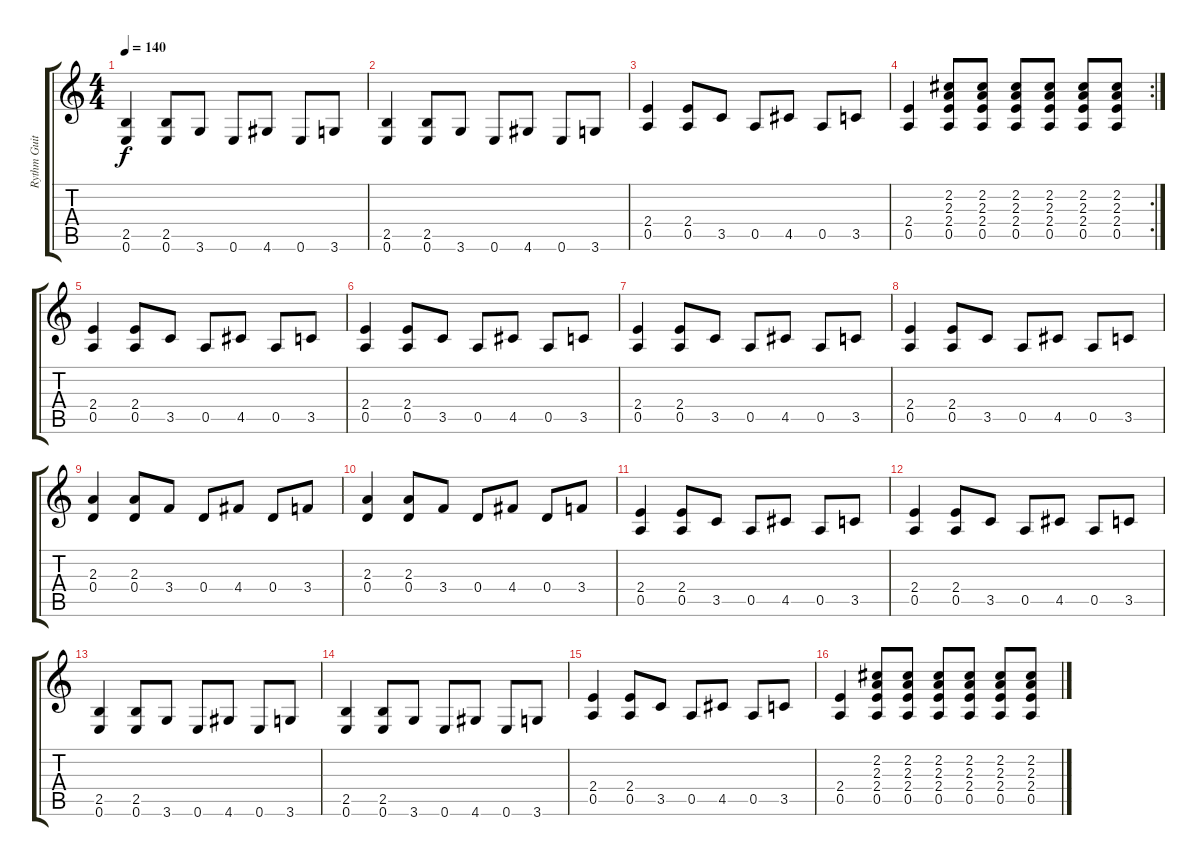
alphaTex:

\track ("Rythm Guitar 1" "Rythm Guit") {instrument overdrivenguitar}
\staff {score tabs}
\tuning (E4 B3 G3 D3 A2 E2) {hide}
\ts (4 4)
\tempo 140
\clef g2
\ks c
(2.5 0.6).4{dy f} (2.5 0.6).8 3.6.8 0.6.8 4.6.8 0.6.8 3.6.8 |
(2.5 0.6).4 (2.5 0.6).8 3.6.8 0.6.8 4.6.8 0.6.8 3.6.8 |
(2.4 0.5).4 (2.4 0.5).8 3.5.8 0.5.8 4.5.8 0.5.8 3.5.8 |
\rc 2
(2.4 0.5).4 (2.2 2.3 2.4 0.5).8 (2.2 2.3 2.4 0.5).8 (2.2 2.3 2.4 0.5).8 (2.2 2.3 2.4 0.5).8 (2.2 2.3 2.4 0.5).8 (2.2 2.3 2.4 0.5).8 |
(2.4 0.5).4 (2.4 0.5).8 3.5.8 0.5.8 4.5.8 0.5.8 3.5.8 |
(2.4 0.5).4 (2.4 0.5).8 3.5.8 0.5.8 4.5.8 0.5.8 3.5.8 |
(2.4 0.5).4 (2.4 0.5).8 3.5.8 0.5.8 4.5.8 0.5.8 3.5.8 |
(2.4 0.5).4 (2.4 0.5).8 3.5.8 0.5.8 4.5.8 0.5.8 3.5.8 |
(2.3 0.4).4 (2.3 0.4).8 3.4.8 0.4.8 4.4.8 0.4.8 3.4.8 |
(2.3 0.4).4 (2.3 0.4).8 3.4.8 0.4.8 4.4.8 0.4.8 3.4.8 |
(2.4 0.5).4 (2.4 0.5).8 3.5.8 0.5.8 4.5.8 0.5.8 3.5.8 |
(2.4 0.5).4 (2.4 0.5).8 3.5.8 0.5.8 4.5.8 0.5.8 3.5.8 |
(2.5 0.6).4 (2.5 0.6).8 3.6.8 0.6.8 4.6.8 0.6.8 3.6.8 |
(2.5 0.6).4 (2.5 0.6).8 3.6.8 0.6.8 4.6.8 0.6.8 3.6.8 |
(2.4 0.5).4 (2.4 0.5).8 3.5.8 0.5.8 4.5.8 0.5.8 3.5.8 |
(2.4 0.5).4 (2.2 2.3 2.4 0.5).8 (2.2 2.3 2.4 0.5).8 (2.2 2.3 2.4 0.5).8 (2.2 2.3 2.4 0.5).8 (2.2 2.3 2.4 0.5).8 (2.2 2.3 2.4 0.5).8
